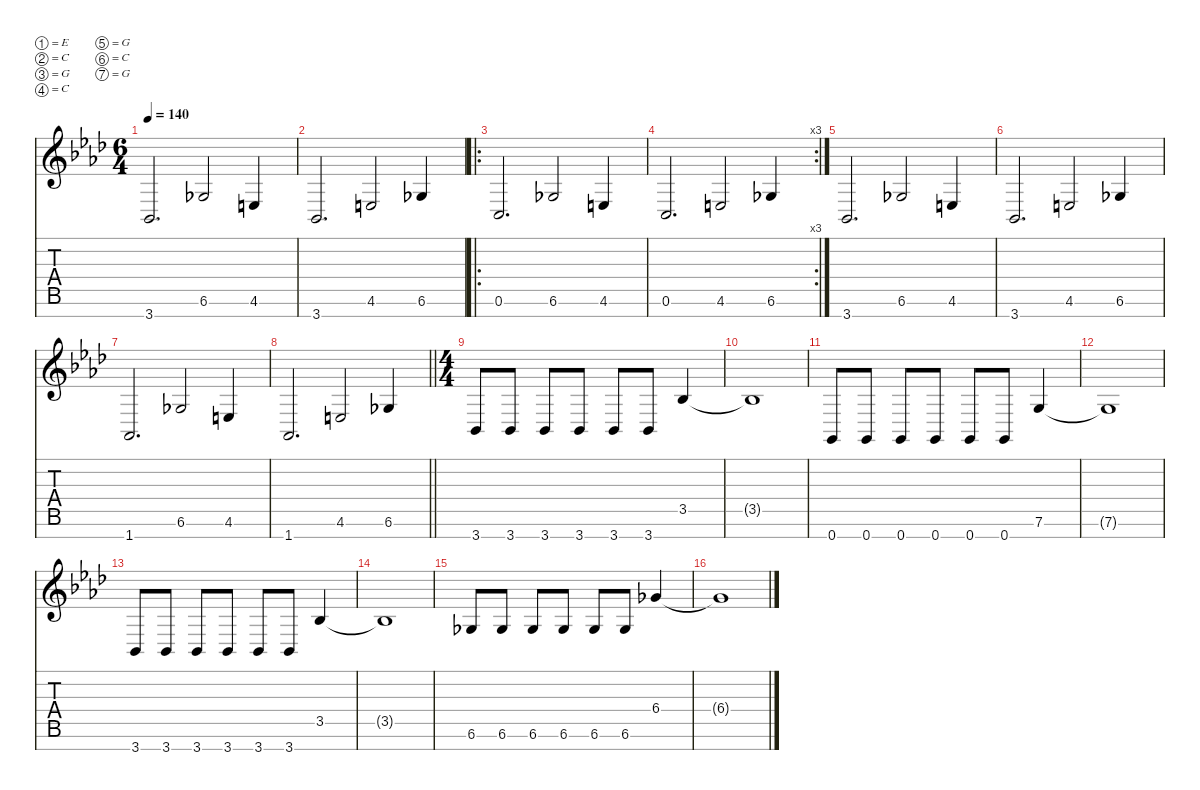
\defaultSystemsLayout 4
\hideDynamics
\bracketExtendMode nobrackets
\singleTrackTrackNamePolicy hidden
\multiTrackTrackNamePolicy hidden
\firstSystemTrackNameMode fullname
\firstSystemTrackNameOrientation horizontal
\otherSystemsTrackNameOrientation horizontal
\track ("Guitar 1 - 7 string" "dist.guit.") {instrument distortionguitar}
\staff {score tabs}
\tuning (E4 C4 G3 C3 G2 C2 G1)
\ts (6 4)
\tempo 140
\clef g2
\ks ab
3.7{acc b}.2{d dy f beam Up} 6.6{acc b}.2{beam Up} 4.6{acc forcenatural}.4{beam Up} |
3.7{acc b}.2{d beam Up} 4.6{acc forcenatural}.2{beam Up} 6.6{acc b}.4{beam Up} |
\ro
0.6{acc forcenatural}.2{d beam Up} 6.6{acc b}.2{beam Up} 4.6{acc forcenatural}.4{beam Up} |
\rc 3
0.6{acc forcenatural}.2{d beam Up} 4.6{acc forcenatural}.2{beam Up} 6.6{acc b}.4{beam Up} |
3.7{acc b}.2{d beam Up} 6.6{acc b}.2{beam Up} 4.6{acc forcenatural}.4{beam Up} |
3.7{acc b}.2{d beam Up} 4.6{acc forcenatural}.2{beam Up} 6.6{acc b}.4{beam Up} |
1.7{acc b}.2{d beam Up} 6.6{acc b}.2{beam Up} 4.6{acc forcenatural}.4{beam Up} |
\barLineRight lightlight
1.7{acc b}.2{d beam Up} 4.6{acc forcenatural}.2{beam Up} 6.6{acc b}.4{beam Up} |
\ts (4 4)
\beaming (8 2 2 2 2)
3.7{acc b}.8{dy mf beam Up} 3.7{acc b}.8{beam Up} 3.7{acc b}.8{beam Up} 3.7{acc b}.8{beam Up} 3.7{acc b}.8{beam Up} 3.7{acc b}.8{beam Up} 3.5{acc b}.4{beam Up} |
3.5{t acc b}.1{beam Up} |
0.7{acc forcenatural}.8{dy f beam Up} 0.7{acc forcenatural}.8{beam Up} 0.7{acc forcenatural}.8{beam Up} 0.7{acc forcenatural}.8{beam Up} 0.7{acc forcenatural}.8{beam Up} 0.7{acc forcenatural}.8{beam Up} 7.6{acc forcenatural}.4{beam Up} |
7.6{t acc forcenatural}.1{beam Down} |
3.7{acc b}.8{beam Up} 3.7{acc b}.8{beam Up} 3.7{acc b}.8{beam Up} 3.7{acc b}.8{beam Up} 3.7{acc b}.8{beam Up} 3.7{acc b}.8{beam Up} 3.5{acc b}.4{beam Up} |
3.5{t acc b}.1{beam Down} |
6.6{acc b}.8{beam Up} 6.6{acc b}.8{beam Up} 6.6{acc b}.8{beam Up} 6.6{acc b}.8{beam Up} 6.6{acc b}.8{beam Up} 6.6{acc b}.8{beam Up} 6.4{acc b}.4{beam Up} |
6.4{t acc b}.1{beam Up}
